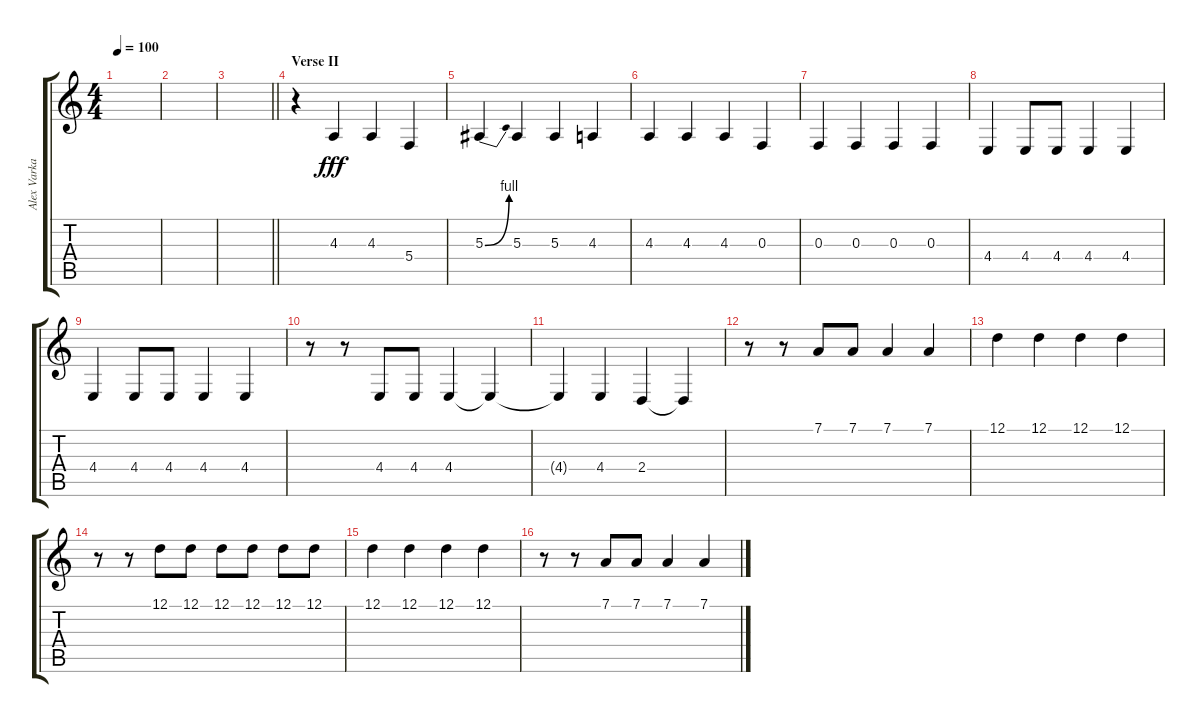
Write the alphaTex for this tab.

\track ("Alex Varkatzas Voice" "Alex Varka") {instrument flute}
\staff {score tabs}
\tuning (D4 A3 F3 C3 G2 C2) {hide}
\ts (4 4)
\tempo 100
\clef g2
\ks c
|
|
\barLineRight lightlight
|
\section ("" "Verse II")
r.4 4.3.4{dy fff} 4.3.4 5.4.4 |
5.3{be (bend 0 0 60 4)}.4 5.3.4 5.3.4 4.3.4 |
4.3.4 4.3.4 4.3.4 0.3.4 |
0.3.4 0.3.4 0.3.4 0.3.4 |
4.4.4 4.4.8 4.4.8 4.4.4 4.4.4 |
4.4.4 4.4.8 4.4.8 4.4.4 4.4.4 |
r.8 r.8 4.4.8 4.4.8 4.4.4 4.4{t}.4 |
4.4{t}.4 4.4.4 2.4.4 2.4{t}.4 |
r.8 r.8 7.1.8 7.1.8 7.1.4 7.1.4 |
12.1.4{instrument guitarharmonics} 12.1.4 12.1.4 12.1.4 |
r.8 r.8 12.1.8 12.1.8 12.1.8 12.1.8 12.1.8 12.1.8 |
12.1.4 12.1.4 12.1.4 12.1.4 |
r.8 r.8 7.1.8 7.1.8 7.1.4 7.1.4
